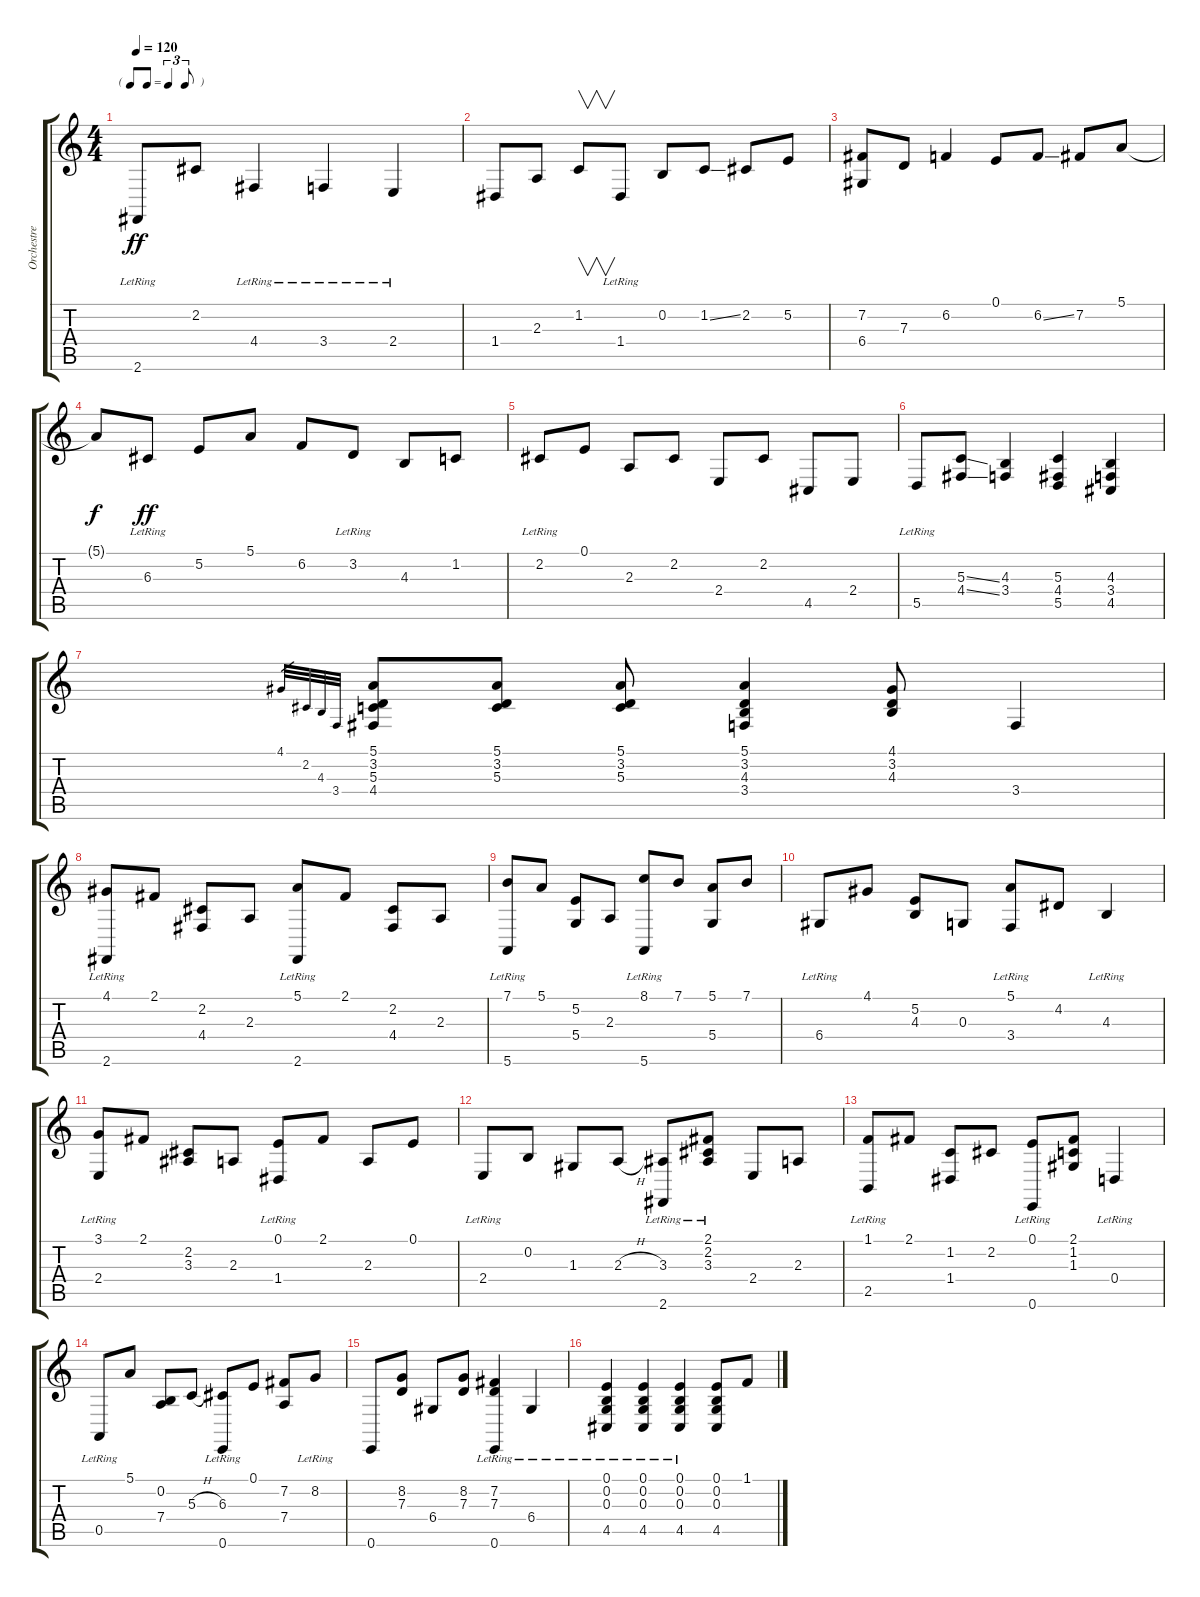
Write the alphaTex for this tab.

\track ("Orchestre" "Orchestre") {instrument stringensemble1}
\staff {score tabs}
\tuning (E4 B3 G3 D3 A2 E2) {hide}
\ts (4 4)
\tf triplet8th
\tempo 120
\clef g2
\ks c
2.6{lr}.8{dy ff} 2.2.8 4.4{lr}.4 3.4{lr}.4 2.4{lr}.4 |
1.4.8 2.3.8 1.2.8{v} 1.4{lr}.8 0.2.8 1.2{ss}.8 2.2.8 5.2.8 |
(7.2 6.4).8 7.3.8 6.2.4 0.1.8 6.2{ss}.8 7.2.8 5.1.8 |
5.1{t}.8{dy f} 6.3{lr}.8{dy ff} 5.2.8 5.1.8 6.2.8 3.2{lr}.8 4.3.8 1.2.8 |
2.2{lr}.8 0.1.8 2.3.8 2.2.8 2.4.8 2.2.8 4.5.8 2.4.8 |
5.5{lr}.8 (5.3{ss} 4.4{ss}).8 (4.3 3.4).4 (5.3 4.4 5.5).4 (4.3 3.4 4.5).4 |
4.1.32{gr} 2.2.32{gr} 4.3.32{gr} 3.4.32{gr} (5.1 3.2 5.3 4.4).8 (5.1 3.2 5.3).8 (5.1 3.2 5.3).8 (5.1 3.2 4.3 3.4).4 (4.1 3.2 4.3).8 3.4.4 |
(4.1 2.6{lr}).8 2.1.8 (2.2 4.4).8 2.3.8 (5.1 2.6{lr}).8 2.1.8 (2.2 4.4).8 2.3.8 |
(7.1 5.6{lr}).8 5.1.8 (5.2 5.4).8 2.3.8 (8.1 5.6{lr}).8 7.1.8 (5.1 5.4).8 7.1.8 |
6.4{lr}.8 4.1.8 (5.2 4.3).8 0.3.8 (5.1 3.4{lr}).8 4.2.8 4.3{lr}.4 |
(3.1 2.4{lr}).8 2.1.8 (2.2 3.3).8 2.3.8 (0.1 1.4{lr}).8 2.1.8 2.3.8 0.1.8 |
2.4{lr}.8 0.2.8 1.3.8 2.3{h}.8 (3.3 2.6{lr}).8 (2.1{lr} 2.2{lr} 3.3{lr}).8 2.4.8 2.3.8 |
(1.1 2.5{lr}).8 2.1.8 (1.2 1.4).8 2.2.8 (0.1 0.6{lr}).8 (2.1 1.2 1.3).8 0.4{lr}.4 |
0.5{lr}.8 5.1.8 (0.2 7.4).8 5.3{h}.8 (6.3 0.6{lr}).8 0.1.8 (7.2 7.4).8 8.2{lr}.8 |
0.6.8 (8.2 7.3).8 6.4.8 (8.2 7.3).8 (7.2 7.3 0.6{lr}).4 6.4{lr}.4 |
(0.1 0.2 0.3 4.5{lr}).4 (0.1 0.2 0.3 4.5{lr}).4 (0.1 0.2 0.3 4.5{lr}).4 (0.1 0.2 0.3 4.5).8 1.1.8
